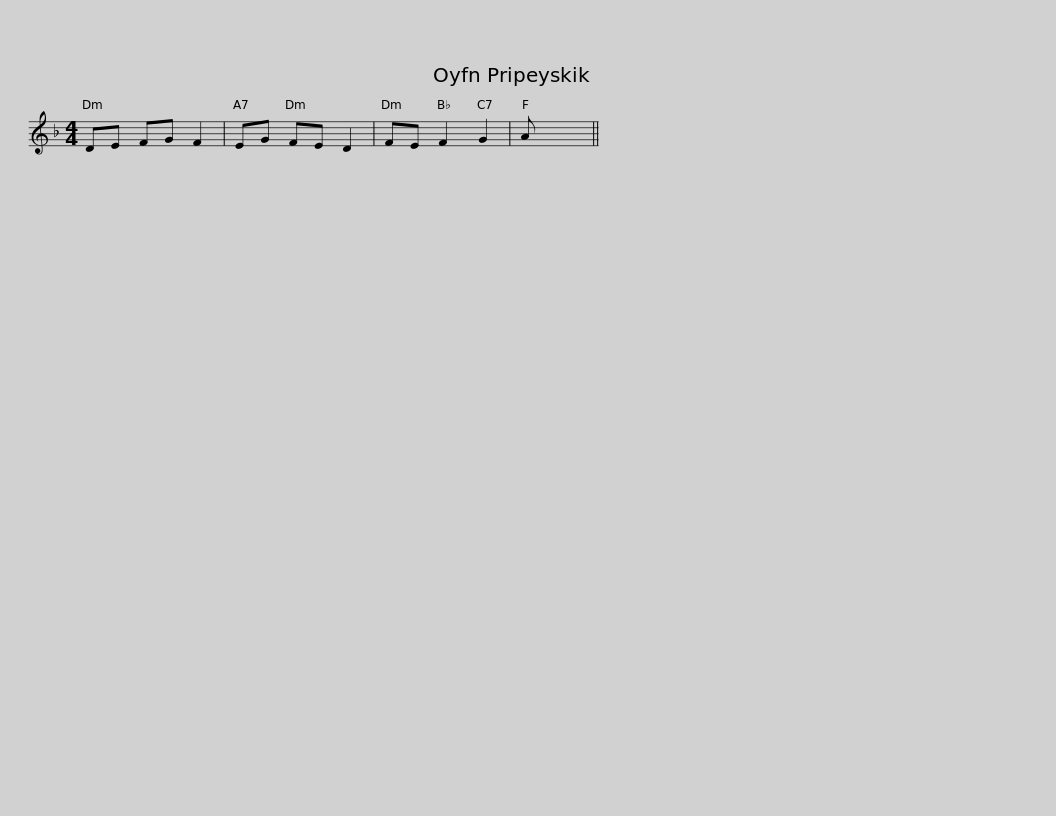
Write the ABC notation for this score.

X:1
L:1/8
M:4/4
I:linebreak $
K:Dmin
V:1 treble
V:1
 DE FG F2 | EG FE D2 | FE F2 G2 | A x4 || %4
